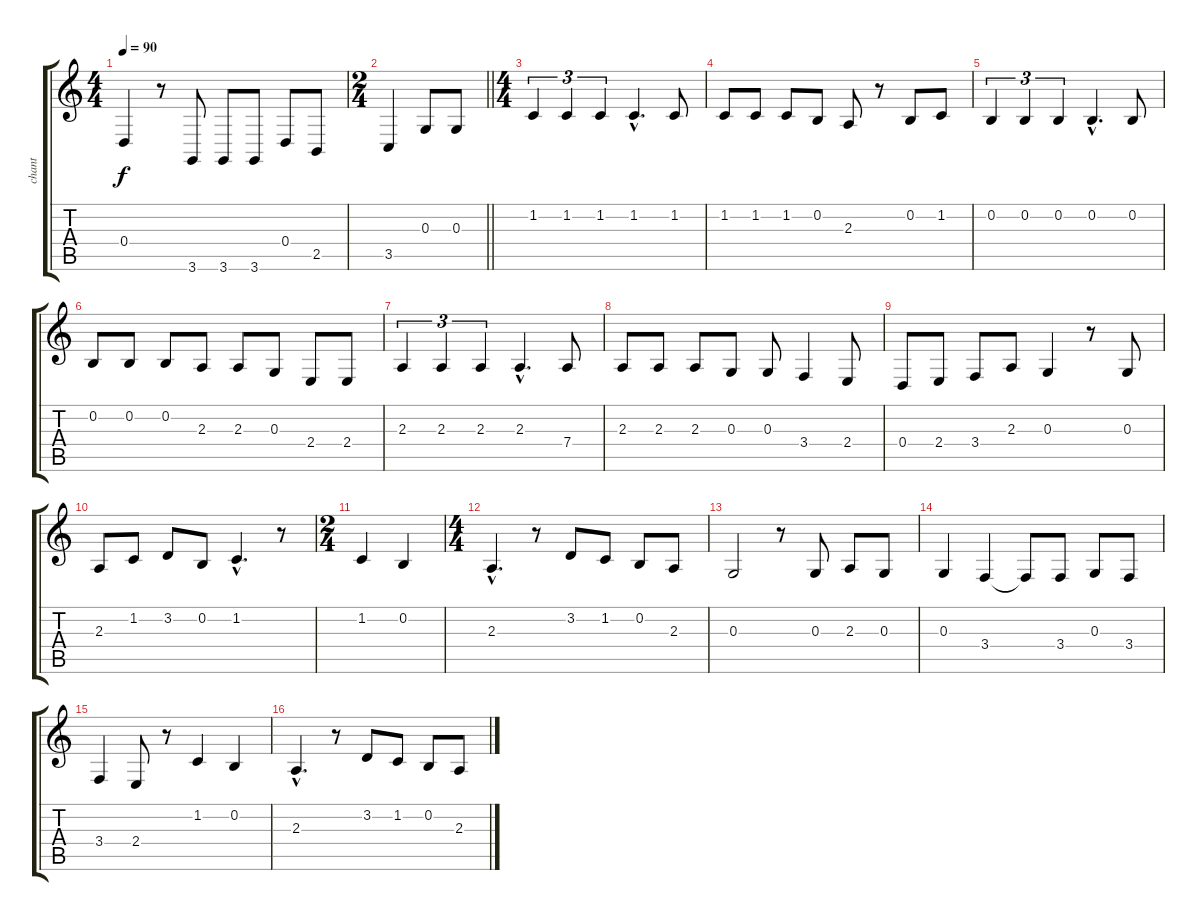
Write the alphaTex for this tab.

\track ("chant" "chant") {instrument oboe}
\staff {score tabs}
\tuning (E4 B3 G3 D3 A2 E2) {hide}
\ts (4 4)
\tempo 90
\clef g2
\ks c
0.4.4{dy f} r.8 3.6.8 3.6.8 3.6.8 0.4.8 2.5.8 |
\ts (2 4)
\barLineRight lightlight
3.5.4 0.3.8 0.3.8 |
\ts (4 4)
1.2.4{tu (3 2)} 1.2.4{tu (3 2)} 1.2.4{tu (3 2)} 1.2{hac}.4{d} 1.2.8 |
1.2.8 1.2.8 1.2.8 0.2.8 2.3.8 r.8 0.2.8 1.2.8 |
0.2.4{tu (3 2)} 0.2.4{tu (3 2)} 0.2.4{tu (3 2)} 0.2{hac}.4{d} 0.2.8 |
0.2.8 0.2.8 0.2.8 2.3.8 2.3.8 0.3.8 2.4.8 2.4.8 |
2.3.4{tu (3 2)} 2.3.4{tu (3 2)} 2.3.4{tu (3 2)} 2.3{hac}.4{d} 7.4.8 |
2.3.8 2.3.8 2.3.8 0.3.8 0.3.8 3.4.4 2.4.8 |
0.4.8 2.4.8 3.4.8 2.3.8 0.3.4 r.8 0.3.8 |
2.3.8 1.2.8 3.2.8 0.2.8 1.2{hac}.4{d} r.8 |
\ts (2 4)
1.2.4 0.2.4 |
\ts (4 4)
2.3{hac}.4{d} r.8 3.2.8 1.2.8 0.2.8 2.3.8 |
0.3.2 r.8 0.3.8 2.3.8 0.3.8 |
0.3.4 3.4.4 3.4{t}.8 3.4.8 0.3.8 3.4.8 |
3.4.4 2.4.8 r.8 1.2.4 0.2.4 |
2.3{hac}.4{d} r.8 3.2.8 1.2.8 0.2.8 2.3.8
